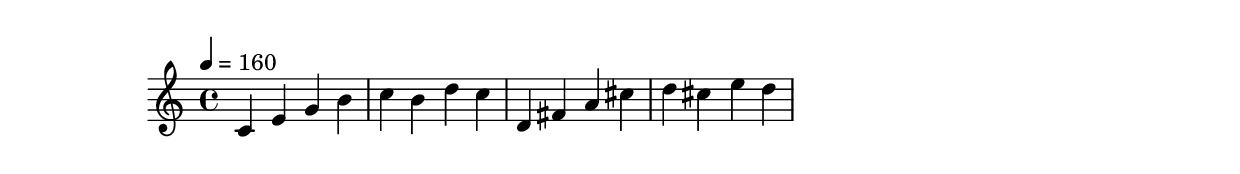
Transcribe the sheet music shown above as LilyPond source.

\version "2.12.0"

\header {
  lsrtags = "staff-notation"
  texidoc = "To change the tempo in MIDI output without printing
anything, make the metronome mark invisible:"

  doctitle = "Changing the tempo without a metronome mark"
}

\score {
  \new Staff \relative c' {
    \tempo 4 = 160
    c4 e g b
    c4 b d c
    \set Score.tempoHideNote = ##t
    \tempo 4 = 96
    d,4 fis a cis
    d4 cis e d
  }
  \layout { }
  \midi { }
}
